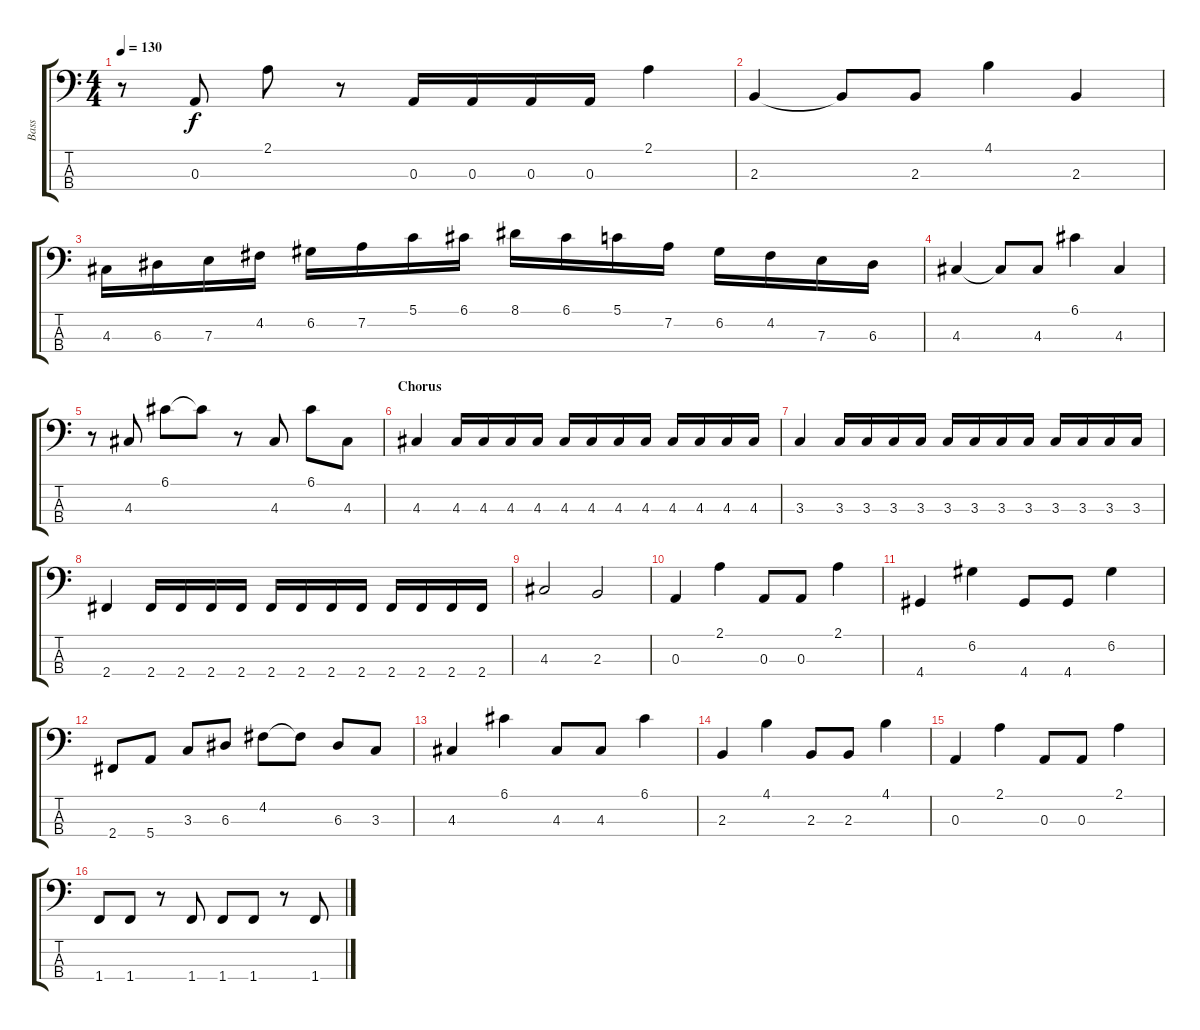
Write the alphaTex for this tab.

\track ("Bass" "Bass") {instrument electricbasspick}
\staff {score tabs}
\tuning (G2 D2 A1 E1) {hide}
\ts (4 4)
\tempo 130
\clef f4
\ks c
r.8{dy f} 0.3.8 2.1.8 r.8 0.3.16 0.3.16 0.3.16 0.3.16 2.1.4 |
2.3.4 2.3{t}.8 2.3.8 4.1.4 2.3.4 |
4.3.16 6.3.16 7.3.16 4.2.16 6.2.16 7.2.16 5.1.16 6.1.16 8.1.16 6.1.16 5.1.16 7.2.16 6.2.16 4.2.16 7.3.16 6.3.16 |
4.3.4 4.3{t}.8 4.3.8 6.1.4 4.3.4 |
r.8 4.3.8 6.1.8 6.1{t}.8 r.8 4.3.8 6.1.8 4.3.8 |
\section ("" "Chorus")
4.3.4 4.3.16 4.3.16 4.3.16 4.3.16 4.3.16 4.3.16 4.3.16 4.3.16 4.3.16 4.3.16 4.3.16 4.3.16 |
3.3.4 3.3.16 3.3.16 3.3.16 3.3.16 3.3.16 3.3.16 3.3.16 3.3.16 3.3.16 3.3.16 3.3.16 3.3.16 |
2.4.4 2.4.16 2.4.16 2.4.16 2.4.16 2.4.16 2.4.16 2.4.16 2.4.16 2.4.16 2.4.16 2.4.16 2.4.16 |
4.3.2 2.3.2 |
0.3.4 2.1.4 0.3.8 0.3.8 2.1.4 |
4.4.4 6.2.4 4.4.8 4.4.8 6.2.4 |
2.4.8 5.4.8 3.3.8 6.3.8 4.2.8 4.2{t}.8 6.3.8 3.3.8 |
4.3.4 6.1.4 4.3.8 4.3.8 6.1.4 |
2.3.4 4.1.4 2.3.8 2.3.8 4.1.4 |
0.3.4 2.1.4 0.3.8 0.3.8 2.1.4 |
1.4.8 1.4.8 r.8 1.4.8 1.4.8 1.4.8 r.8 1.4.8
